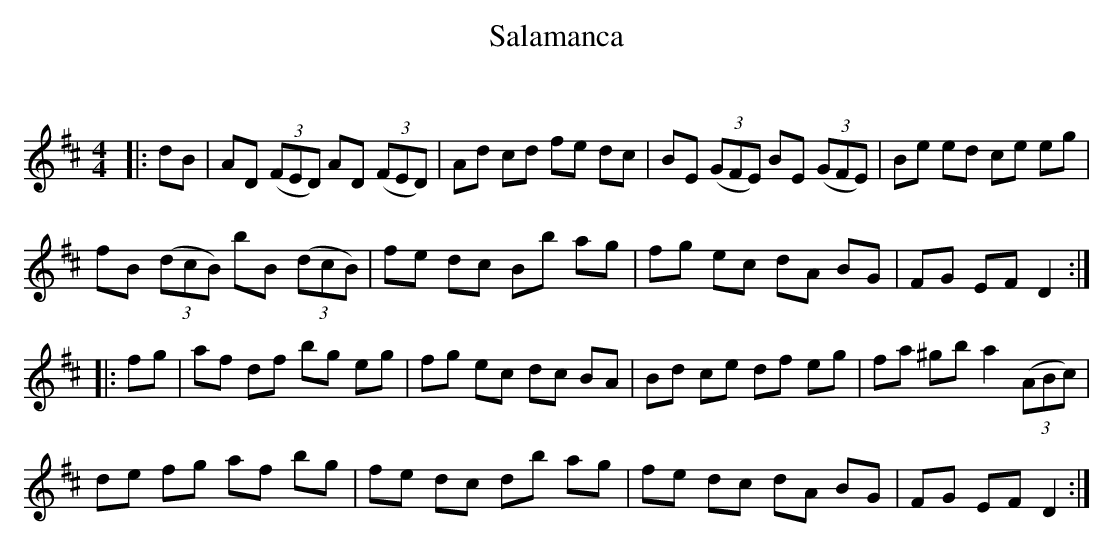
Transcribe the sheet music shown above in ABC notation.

X:1
T: Salamanca
C:
Q: 232
K:D
M:4/4
L:1/8
|:dB|AD ((3FED) AD ((3FED) |Ad cd fe dc|BE ((3GFE) BE ((3GFE) |Be ed ce eg|
fB ((3dcB) bB ((3dcB) |fe dc Bb ag|fg ec dA BG|FG EF D2:|
|:fg|af df bg eg|fg ec dc BA|Bd ce df eg|fa ^gb a2 ((3ABc) |
de fg af bg|fe dc db ag|fe dc dA BG|FG EF D2:|
